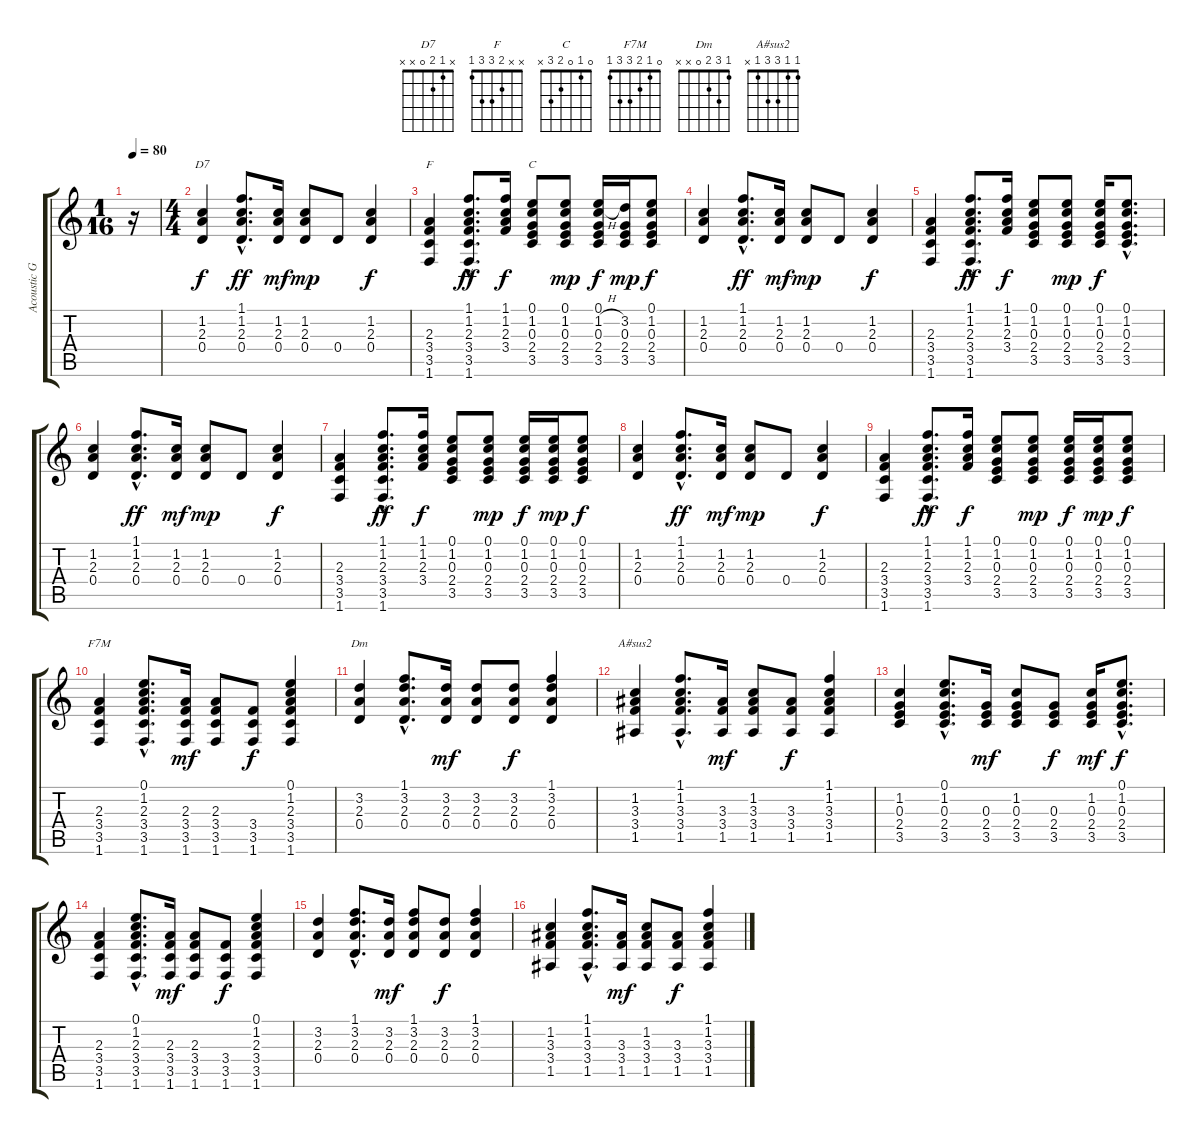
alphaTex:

\track ("Acoustic Guitar II" "Acoustic G") {instrument acousticguitarsteel}
\staff {score tabs}
\tuning (E4 B3 G3 D3 A2 E2) {hide}
\chord ("D7" x 1 2 0 x x)
\chord ("F" x x 2 3 3 1)
\chord ("C" 0 1 0 2 3 x)
\chord ("F7M" 0 1 2 3 3 1)
\chord ("Dm" 1 3 2 0 x x)
\chord ("A#sus2" 1 1 3 3 1 x)
\ts (1 16)
\tempo 80
\clef g2
\ks c
r.16{dy f instrument acousticguitarsteel} |
\ts (4 4)
(1.2 2.3 0.4).4{ch "D7"} (1.1{hac} 1.2{hac} 2.3{hac} 0.4{hac}).8{d dy ff} (1.2 2.3 0.4).16{dy mf} (1.2 2.3 0.4).8{dy mp} 0.4.8 (1.2 2.3 0.4).4{dy f} |
(2.3 3.4 3.5 1.6).4{ch "F"} (1.1{hac} 1.2{hac} 2.3{hac} 3.4{hac} 3.5{hac} 1.6{hac}).8{d dy ff} (1.1 1.2 2.3 3.4).16{dy f} (0.1 1.2 0.3 2.4 3.5).8{ch "C"} (0.1 1.2 0.3 2.4 3.5).8{dy mp} (0.1 1.2{h} 0.3 2.4 3.5).16{dy f} (3.2 0.3 2.4 3.5).16{dy mp} (0.1 1.2 0.3 2.4 3.5).8{dy f} |
(1.2 2.3 0.4).4 (1.1{hac} 1.2{hac} 2.3{hac} 0.4{hac}).8{d dy ff} (1.2 2.3 0.4).16{dy mf} (1.2 2.3 0.4).8{dy mp} 0.4.8 (1.2 2.3 0.4).4{dy f} |
(2.3 3.4 3.5 1.6).4 (1.1{hac} 1.2{hac} 2.3{hac} 3.4{hac} 3.5{hac} 1.6{hac}).8{d dy ff} (1.1 1.2 2.3 3.4).16{dy f} (0.1 1.2 0.3 2.4 3.5).8 (0.1 1.2 0.3 2.4 3.5).8{dy mp} (0.1 1.2 0.3 2.4 3.5).16{dy f} (0.1{hac} 1.2{hac} 0.3{hac} 2.4{hac} 3.5{hac}).8{d} |
(1.2 2.3 0.4).4 (1.1{hac} 1.2{hac} 2.3{hac} 0.4{hac}).8{d dy ff} (1.2 2.3 0.4).16{dy mf} (1.2 2.3 0.4).8{dy mp} 0.4.8 (1.2 2.3 0.4).4{dy f} |
(2.3 3.4 3.5 1.6).4 (1.1{hac} 1.2{hac} 2.3{hac} 3.4{hac} 3.5{hac} 1.6{hac}).8{d dy ff} (1.1 1.2 2.3 3.4).16{dy f} (0.1 1.2 0.3 2.4 3.5).8 (0.1 1.2 0.3 2.4 3.5).8{dy mp} (0.1 1.2 0.3 2.4 3.5).16{dy f} (0.1 1.2 0.3 2.4 3.5).16{dy mp} (0.1 1.2 0.3 2.4 3.5).8{dy f} |
(1.2 2.3 0.4).4 (1.1{hac} 1.2{hac} 2.3{hac} 0.4{hac}).8{d dy ff} (1.2 2.3 0.4).16{dy mf} (1.2 2.3 0.4).8{dy mp} 0.4.8 (1.2 2.3 0.4).4{dy f} |
(2.3 3.4 3.5 1.6).4 (1.1{hac} 1.2{hac} 2.3{hac} 3.4{hac} 3.5{hac} 1.6{hac}).8{d dy ff} (1.1 1.2 2.3 3.4).16{dy f} (0.1 1.2 0.3 2.4 3.5).8 (0.1 1.2 0.3 2.4 3.5).8{dy mp} (0.1 1.2 0.3 2.4 3.5).16{dy f} (0.1 1.2 0.3 2.4 3.5).16{dy mp} (0.1 1.2 0.3 2.4 3.5).8{dy f} |
(2.3 3.4 3.5 1.6).4{ch "F7M"} (0.1{hac} 1.2{hac} 2.3{hac} 3.4{hac} 3.5{hac} 1.6{hac}).8{d} (2.3 3.4 3.5 1.6).16{dy mf} (2.3 3.4 3.5 1.6).8 (3.4 3.5 1.6).8{dy f} (0.1 1.2 2.3 3.4 3.5 1.6).4 |
(3.2 2.3 0.4).4{ch "Dm"} (1.1{hac} 3.2{hac} 2.3{hac} 0.4{hac}).8{d} (3.2 2.3 0.4).16{dy mf} (3.2 2.3 0.4).8 (3.2 2.3 0.4).8{dy f} (1.1 3.2 2.3 0.4).4 |
(1.2 3.3 3.4 1.5).4{ch "A#sus2"} (1.1{hac} 1.2{hac} 3.3{hac} 3.4{hac} 1.5{hac}).8{d} (3.3 3.4 1.5).16{dy mf} (1.2 3.3 3.4 1.5).8 (3.3 3.4 1.5).8{dy f} (1.1 1.2 3.3 3.4 1.5).4 |
(1.2 0.3 2.4 3.5).4 (0.1{hac} 1.2{hac} 0.3{hac} 2.4{hac} 3.5{hac}).8{d} (0.3 2.4 3.5).16{dy mf} (1.2 0.3 2.4 3.5).8 (0.3 2.4 3.5).8{dy f} (1.2 0.3 2.4 3.5).16{dy mf} (0.1{hac} 1.2{hac} 0.3{hac} 2.4{hac} 3.5{hac}).8{d dy f} |
(2.3 3.4 3.5 1.6).4 (0.1{hac} 1.2{hac} 2.3{hac} 3.4{hac} 3.5{hac} 1.6{hac}).8{d} (2.3 3.4 3.5 1.6).16{dy mf} (2.3 3.4 3.5 1.6).8 (3.4 3.5 1.6).8{dy f} (0.1 1.2 2.3 3.4 3.5 1.6).4 |
(3.2 2.3 0.4).4 (1.1{hac} 3.2{hac} 2.3{hac} 0.4{hac}).8{d} (3.2 2.3 0.4).16{dy mf} (1.1 3.2 2.3 0.4).8 (3.2 2.3 0.4).8{dy f} (1.1 3.2 2.3 0.4).4 |
(1.2 3.3 3.4 1.5).4 (1.1{hac} 1.2{hac} 3.3{hac} 3.4{hac} 1.5{hac}).8{d} (3.3 3.4 1.5).16{dy mf} (1.2 3.3 3.4 1.5).8 (3.3 3.4 1.5).8{dy f} (1.1 1.2 3.3 3.4 1.5).4
